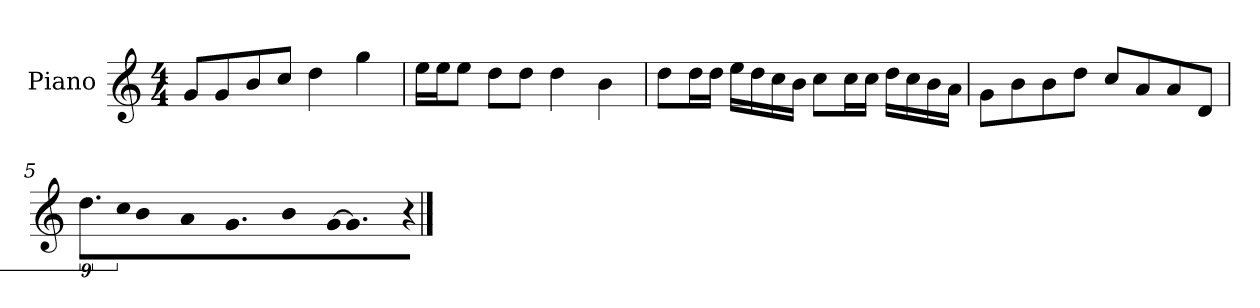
**kern
*part1
*staff1
*I"Piano
*I'P-no
*clefG2
*k[]
*M4/4
*MM90
=1
8g/L
8g/
8b/
8cc/J
4dd\
4gg\
=2
16ee\LL
16ee\J
8ee\J
8dd\L
8dd\J
4dd\
4b\
=3
8dd\L
16dd\L
16dd\JJ
16ee\LL
16dd\
16cc\
16b\JJ
8cc\L
16cc\L
16cc\JJ
16dd\LL
16cc\
16b\
16a\JJ
=4
8g\L
8b\
8b\
8dd\J
8cc/L
8a/
8a/
8d/J
!!LO:LB:g=z
=5
9.dd\L
!LO:N:vis=16
1920%107cc\K
!LO:N:vis=8
640%71b\
!LO:N:vis=8
640%71a\
9.g\
!LO:N:vis=8
640%71b\
!LO:N:vis=16
[1920%107g\K
9.g\J]
!LO:N:vis=16
1920%107r
==
*-
